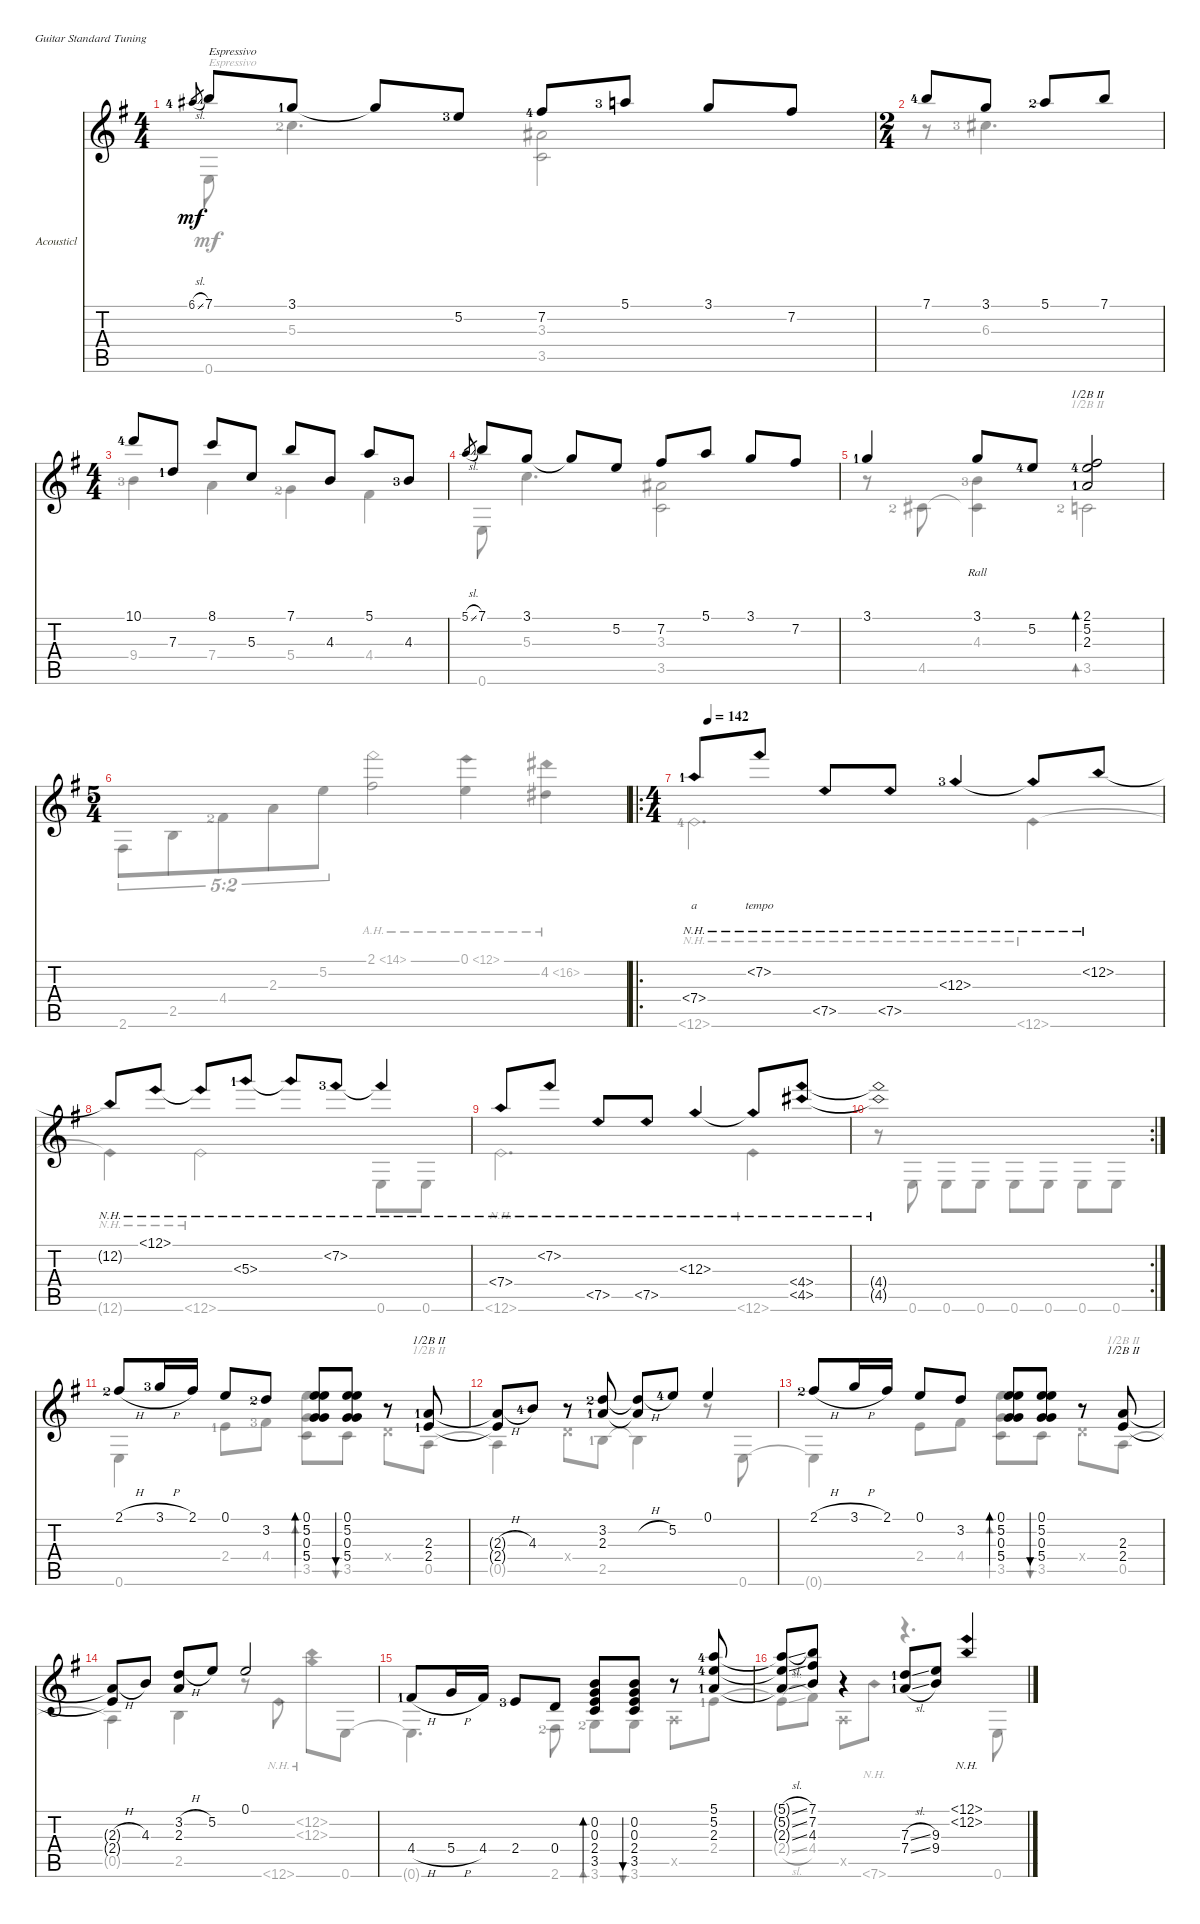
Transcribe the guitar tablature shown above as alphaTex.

\defaultSystemsLayout 4
\bracketExtendMode nobrackets
\firstSystemTrackNameOrientation horizontal
\otherSystemsTrackNameOrientation horizontal
\track ("Acousticl Guitar" "Acousticl ") {instrument acousticguitarsteel}
\staff {score tabs}
\tuning (E4 B3 G3 D3 A2 E2)
\voice
\ts (4 4)
\tempo (82 hide)
\tempo (89 0.5 hide)
\clef g2
\scale
0.508483
\ks eminor
6.1{sl lf 5}.8{lyrics (0 "") lyrics (1 "") lyrics (2 "") lyrics (3 "") lyrics (4 "") gr dy mf instrument acousticguitarsteel} 7.1.8{txt "Espressivo"} 3.1{lf 2}.8 3.1{t}.8 5.2{lf 4}.8 7.2{lf 5}.8 5.1{lf 4}.8 3.1.8 7.2.8 |
\ts (2 4)
\scale
0.223144 7.1{lf 5}.8 3.1.8 5.1{lf 3}.8 7.1.8 |
\ts (4 4)
\tempo (89 hide)
\tempo (82 1 hide)
\scale
0.268618 10.1{lf 5}.8 7.3{lf 2}.8 8.1.8 5.3.8 7.1.8 4.3.8 5.1.8 4.3{lf 4}.8 |
\tempo (89 0.5 hide)
\scale
0.339956 5.1{sl}.8{lyrics (0 "") lyrics (1 "") lyrics (2 "") lyrics (3 "") lyrics (4 "") gr} 7.1.8 3.1.8 3.1{t}.8 5.2.8 7.2.8 5.1.8 3.1.8 7.2.8 |
\tempo (82 0.75 hide)
\scale
0.365369 3.1{lf 2}.4{lyrics (0 "") lyrics (1 "") lyrics (2 "") lyrics (3 "") lyrics (4 "")} 3.1.8{lyrics (0 "") lyrics (1 "") lyrics (2 "Rall") lyrics (3 "") lyrics (4 "")} 5.2{lf 5}.8 (2.1 5.2{lf 5} 2.3{lf 2}).2{bd 194 barre (2 half)} |
\ts (5 4)
\scale
0.294679 |
\ro
\ts (4 4)
\tempo (142 0.03125)
\scale
0.51 7.4{nh lf 2}.8{lyrics (0 "") lyrics (1 "a") lyrics (2 "") lyrics (3 "") lyrics (4 "")} 7.2{nh}.8{lyrics (0 "") lyrics (1 "tempo") lyrics (2 "") lyrics (3 "") lyrics (4 "")} 7.5{nh}.8 7.5{nh}.8 12.3{nh lf 4}.4 12.3{nh t}.8 12.2{nh}.8 |
\scale
0.489796 12.2{nh t}.8 12.1{nh}.8 12.1{nh t}.8 5.3{nh lf 2}.8 5.3{nh t}.8 7.2{nh lf 4}.8 7.2{nh t}.4 |
\scale
0.501354 7.4{nh}.8 7.2{nh}.8 7.5{nh}.8 7.5{nh}.8 12.3{nh}.4 12.3{nh t}.8 (4.4{nh} 4.5{nh}).8 |
\rc 2
\scale
0.497952 (4.4{nh t} 4.5{nh t}).1 |
\scale
0.620862 2.1{h lf 3}.8 3.1{h lf 4}.16 2.1.16 0.1.8 3.2{lf 3}.8 (0.1 0.3 5.2 5.4).8{bd 30} (0.1 5.2 0.3 5.4).8{bu 30} r.8 (2.4{lf 2} 2.3{lf 2}).8{barre (2 half)} |
\scale
0.379028 (2.3{h t} 2.4{t}).8 4.3{lf 5}.8 r.8 (2.3{lf 2} 3.2{lf 3}).8 (3.2{h t} 2.3{t}).8 5.2{lf 5}.8 0.1.4 |
\scale
0.442922 2.1{h lf 3}.8 3.1{h}.16 2.1.16 0.1.8 3.2.8 (0.1 0.3 5.2 5.4).8{bd 30} (0.1 5.2 0.3 5.4).8{bu 30} r.8 (2.4 2.3).8{barre (2 half)} |
\scale
0.262154 (2.3{h t} 2.4{t}).8 4.3.8 (2.3 3.2{h}).8 5.2.8 0.1.2 |
\scale
0.295307 4.4{h lf 2}.8 5.4{h}.16 4.4.16 2.4{lf 4}.8 0.4.8 (3.5 2.4 0.3 0.2).8{bd 30} (3.5 2.4 0.3 0.2).8{bu 30} r.8 (2.3{lf 2} 5.2{lf 5} 5.1{lf 5}).8 |
(2.3{sl t} 5.2{sl t} 5.1{sl t}).8 (4.3 7.2 7.1).8 r.4 (7.3{sl lf 2} 7.4{sl lf 2}).8 (9.3 9.4).8 (12.1{nh} 12.2{nh}).4
\voice
\clef g2
\ottava regular
\simile none
\scale
0.508483
\ks eminor
0.6.8{txt "Espressivo" dy mf} 5.3{lf 3}.4{d} (3.3 3.5).2 |
\scale
0.223144 r.8 6.3{lf 4}.4{d} |
\scale
0.268618 9.4{lf 4}.4 7.4.4 5.4{lf 3}.4 4.4.4 |
\scale
0.339956 0.6.8 5.3.4{d} (3.5 3.3).2 |
\scale
0.365369 r.8 4.5{lf 3}.8 (4.5{t} 4.3{lf 4}).4 3.5{lf 3}.2{bd 194 barre (2 half)} |
\scale
0.294679 2.6.8{tu (5 2)} 2.5.8{tu (5 2)} 4.4{lf 3}.8{tu (5 2)} 2.3.8{tu (5 2)} 5.2.8{tu (5 2)} 2.1{ah 12}.2 0.1{ah 12}.4 4.2{ah 12}.4 |
\scale
0.51 12.6{nh lf 5}.2{d} 12.6{nh}.4 |
\scale
0.489796 12.6{nh t}.4 12.6{nh}.2 0.6.8 0.6.8 |
\scale
0.501354 12.6{nh}.2{d} 12.6{nh}.4 |
\scale
0.497952 r.8 0.6.8 0.6.8 0.6.8 0.6.8 0.6.8 0.6.8 0.6.8 |
\scale
0.620862 0.6.4 2.4{lf 2}.8 4.4{lf 4}.8 (5.4 5.2 3.5).8{bd 30} 3.5.8{bu 30} 0.4{x}.8 0.5.8{barre (2 half)} |
\scale
0.379028 0.5{t}.4 0.4{x}.8 2.5{lf 2}.8 2.5{t}.4 r.8 0.6.8 |
\scale
0.442922 0.6{t}.4 2.4.8 4.4.8 (5.4 5.2 3.5).8{bd 30} 3.5.8{bu 30} 0.4{x}.8 0.5.8{barre (2 half)} |
\scale
0.262154 0.5{t}.4 2.5.4 r.8 12.6{nh}.8 (12.3{nh} 12.2{nh}).8 0.6.8 |
\scale
0.295307 0.6{t}.4{d} 2.6{lf 3}.8 3.6{lf 3}.8{bd 30} 3.6.8{bu 30} 0.5{x}.8 2.4{lf 2}.8 |
2.4{sl t}.8 4.4.8 0.5{x}.8 7.6{nh}.8 r.4{d} 0.6.8
